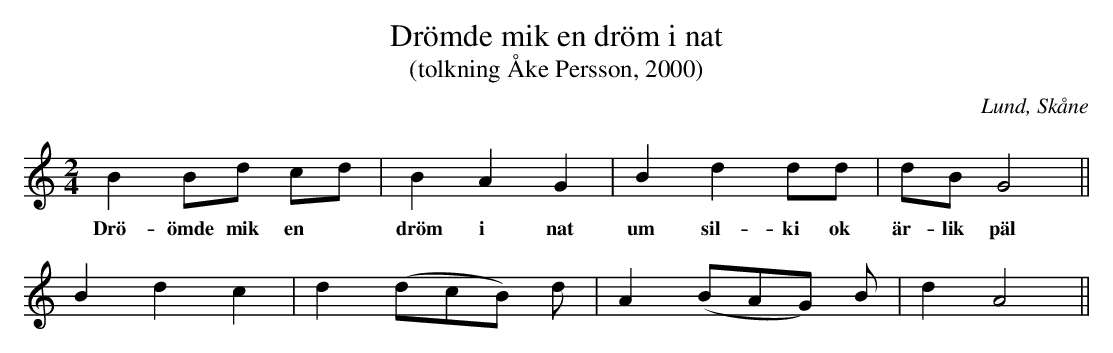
X:1
T:Drömde mik en dröm i nat
T:(tolkning Åke Persson, 2000)
O:Lund, Skåne
M:2/4
L:1/8
K:C
B2 Bd cd | B2 A2 G2 | B2 d2 dd | dB G4 ||
w:Drö-ömde mik en|dröm i nat| um sil-ki ok|är-lik päl
B2 d2 c2 | d2 (dcB) d | A2 (BAG) B | d2 A4 ||
